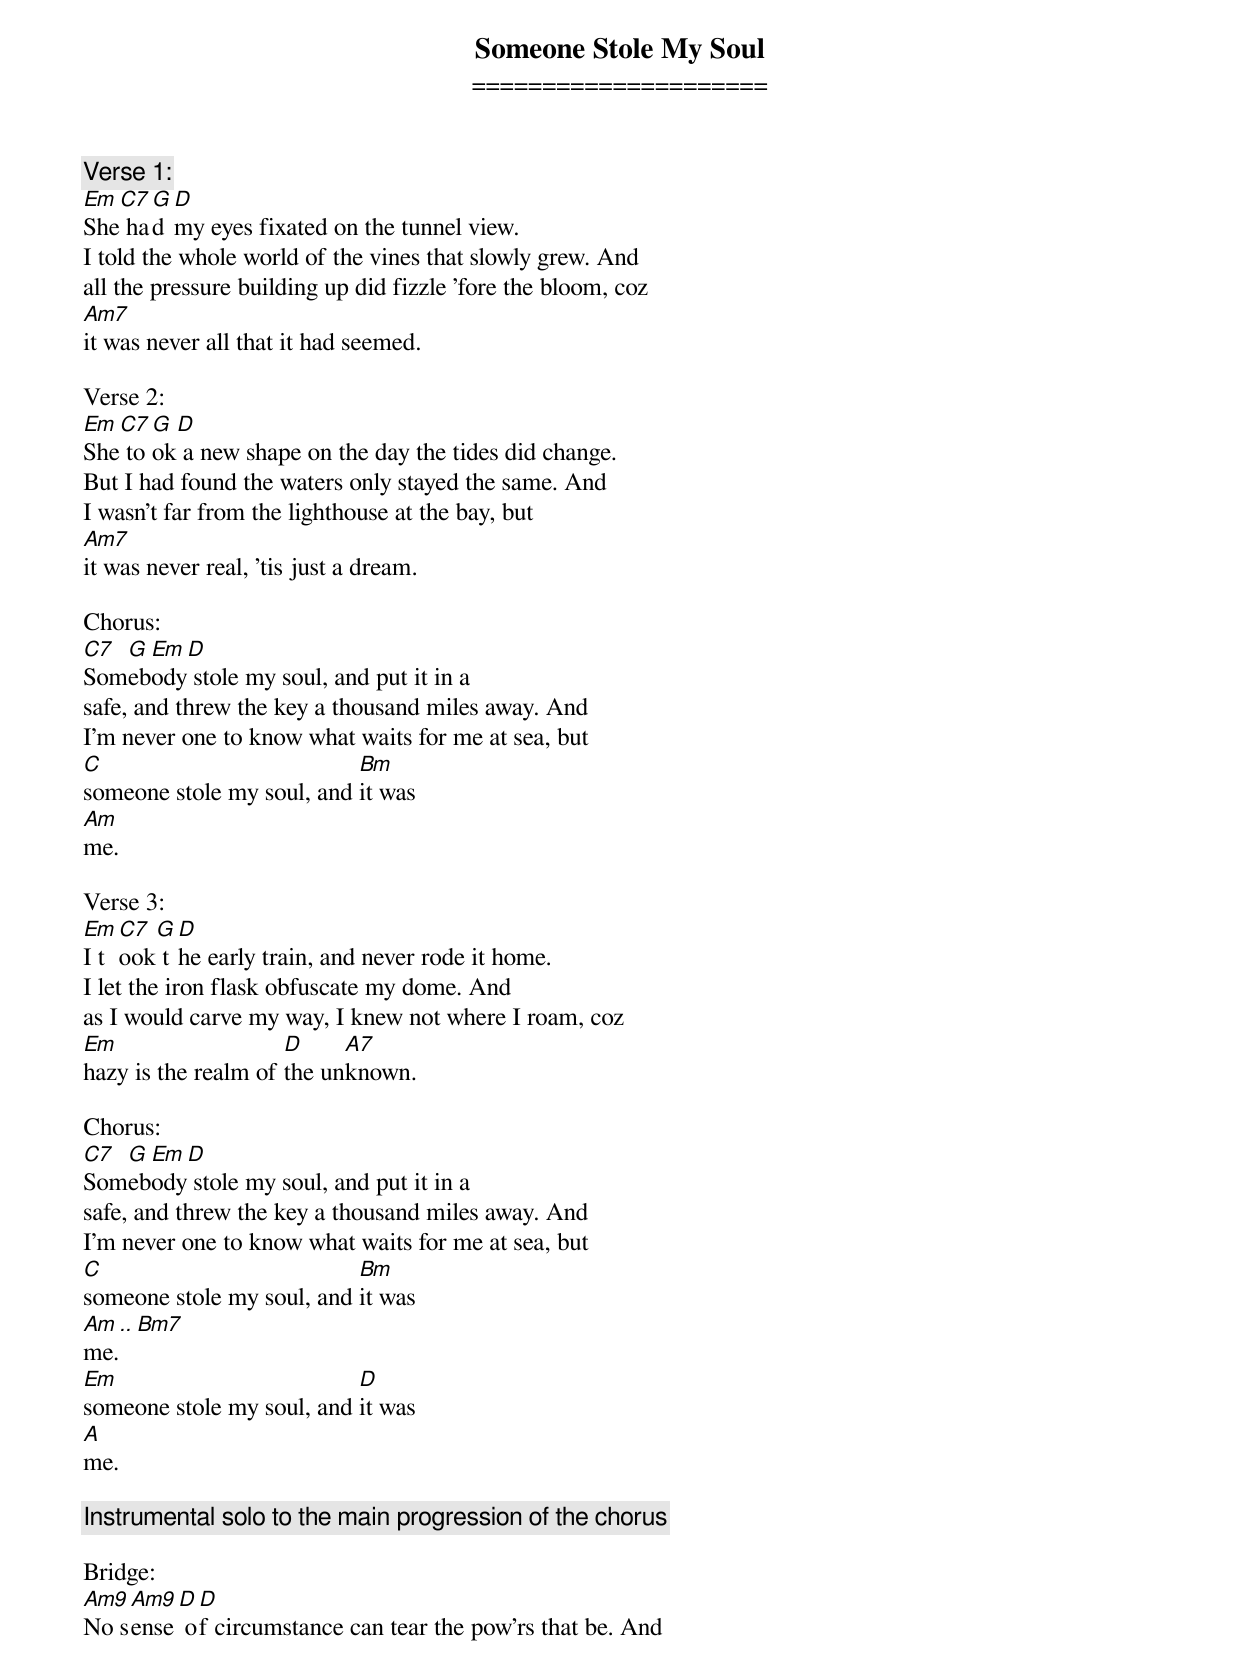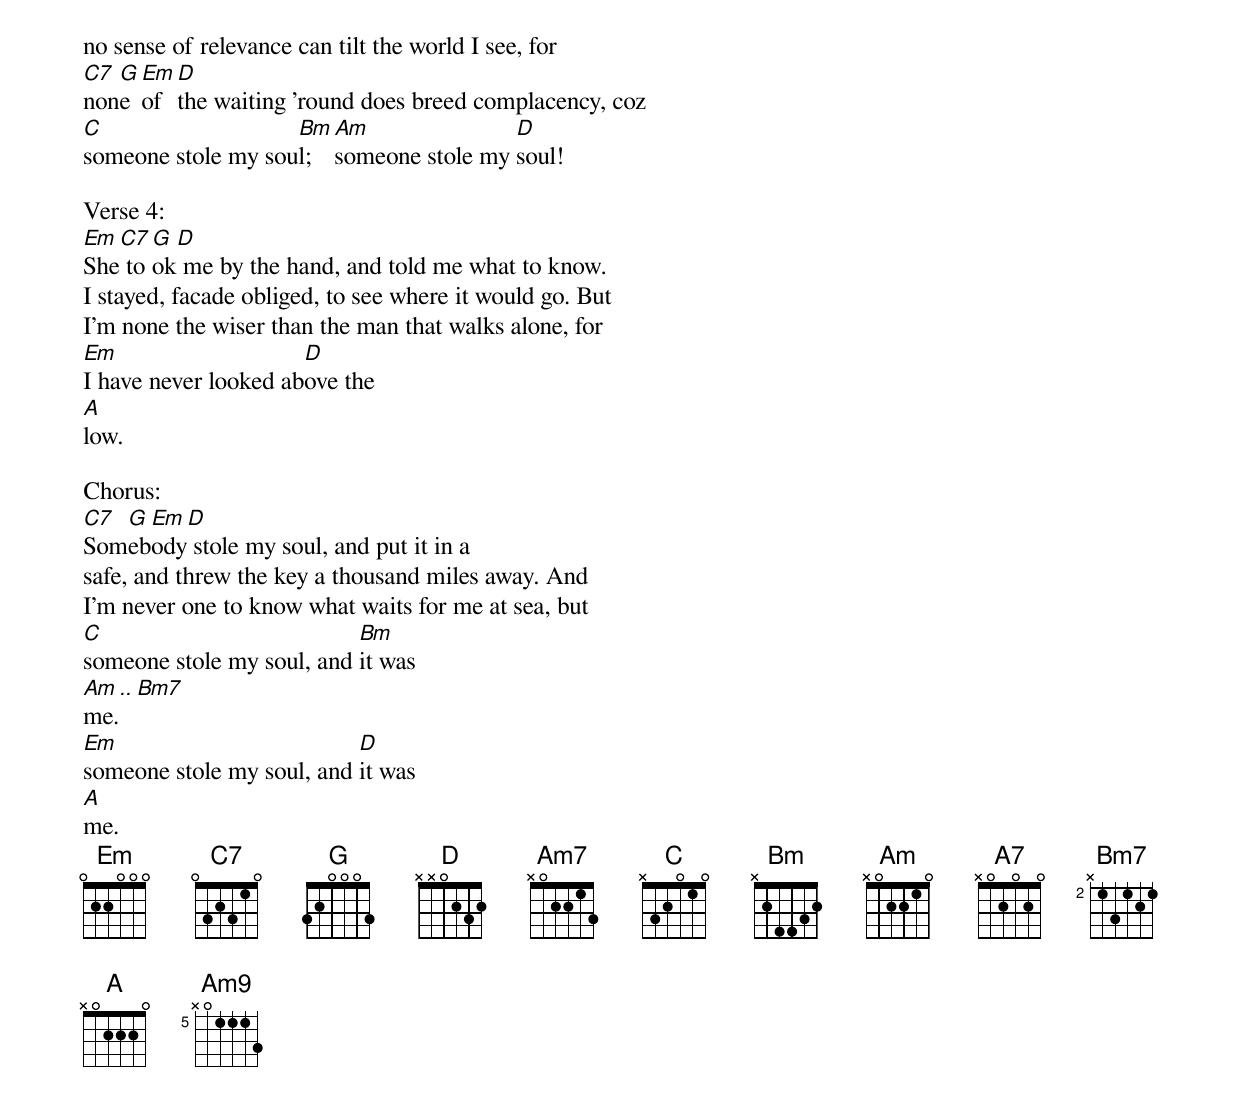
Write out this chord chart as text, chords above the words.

Someone Stole My Soul
=====================

Verse 1:
Em C7 G D
She had my eyes fixated on the tunnel view.
I told the whole world of the vines that slowly grew. And
all the pressure building up did fizzle 'fore the bloom, coz
Am7
it was never all that it had seemed.

Verse 2:
Em C7 G D
She took a new shape on the day the tides did change.
But I had found the waters only stayed the same. And
I wasn't far from the lighthouse at the bay, but
Am7
it was never real, 'tis just a dream.

Chorus:
C7 G Em D
Somebody stole my soul, and put it in a
safe, and threw the key a thousand miles away. And
I'm never one to know what waits for me at sea, but
C                          Bm
someone stole my soul, and it was
Am
me.

Verse 3:
Em C7 G D
I took the early train, and never rode it home.
I let the iron flask obfuscate my dome. And
as I would carve my way, I knew not where I roam, coz
Em                   D     A7
hazy is the realm of the unknown.

Chorus:
C7 G Em D
Somebody stole my soul, and put it in a
safe, and threw the key a thousand miles away. And
I'm never one to know what waits for me at sea, but
C                          Bm
someone stole my soul, and it was
Am .. Bm7
me.
Em                         D
someone stole my soul, and it was
A
me.

[Instrumental solo to the main progression of the chorus]

Bridge:
Am9 Am9 D D
No sense of circumstance can tear the pow'rs that be. And
no sense of relevance can tilt the world I see, for
C7 G Em D
none of the waiting 'round does breed complacency, coz
C                   Bm Am               D
someone stole my soul; someone stole my soul!

Verse 4:
Em C7 G D
She took me by the hand, and told me what to know.
I stayed, facade obliged, to see where it would go. But
I'm none the wiser than the man that walks alone, for
Em                    D
I have never looked above the
A
low.

Chorus:
C7 G Em D
Somebody stole my soul, and put it in a
safe, and threw the key a thousand miles away. And
I'm never one to know what waits for me at sea, but
C                          Bm
someone stole my soul, and it was
Am .. Bm7
me.
Em                         D
someone stole my soul, and it was
A
me.
